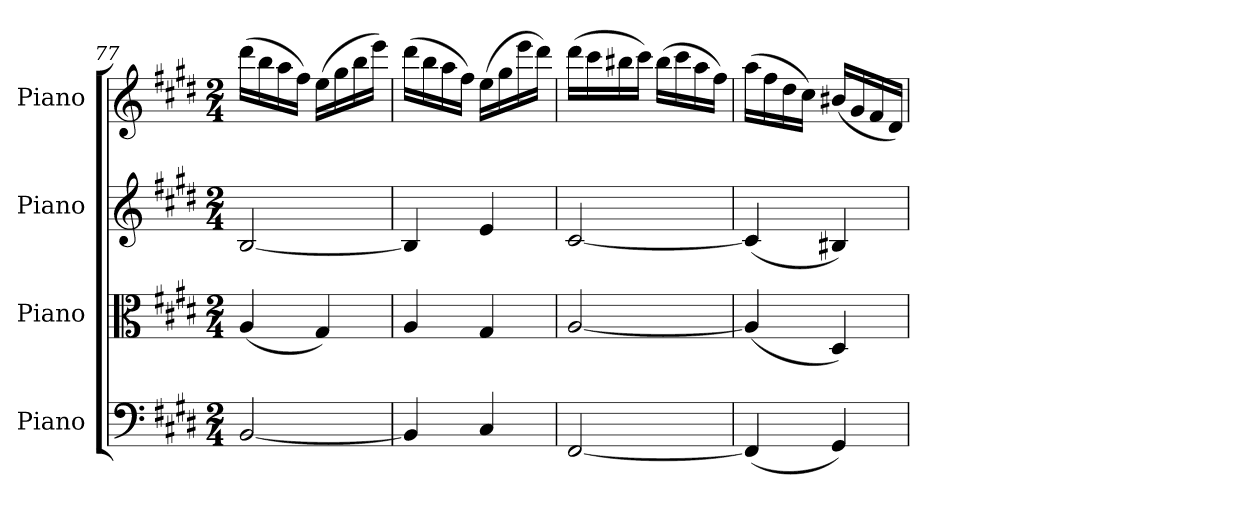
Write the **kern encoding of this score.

**kern	**kern	**kern	**kern
*part4	*part3	*part2	*part1
*staff4	*staff3	*staff2	*staff1
*I"Piano	*I"Piano	*I"Piano	*I"Piano
*I'Pno	*I'Pno	*I'Pno	*I'Pno
*clefF4	*clefC3	*clefG2	*clefG2
*k[f#c#g#d#]	*k[f#c#g#d#]	*k[f#c#g#d#]	*k[f#c#g#d#]
*M2/4	*M2/4	*M2/4	*M2/4
=77	=77	=77	=77
[2BB/	(4A/	[2B/	(16ddd#\LL
.	.	.	16bb\
.	.	.	16aa\
.	.	.	16ff#\JJ)
.	4G#/)	.	(16ee\LL
.	.	.	16gg#\
.	.	.	16bb\
.	.	.	16eee\JJ)
!!LO:LB:g=z
=78	=78	=78	=78
4BB/]	4A/	4B/]	(16ddd#\LL
.	.	.	16bb\
.	.	.	16aa\
.	.	.	16ff#\JJ)
4C#/	4G#/	4e/	(16ee\LL
.	.	.	16gg#\
.	.	.	16eee\
.	.	.	16ddd#\JJ)
=79	=79	=79	=79
[2FF#/	[2A/	[2c#/	(16ddd#\LL
.	.	.	16ccc#\
.	.	.	16bb#X\
.	.	.	16ccc#\JJ)
.	.	.	(16bb#\LL
.	.	.	16ccc#\
.	.	.	16aa\
.	.	.	16ff#\JJ)
=80	=80	=80	=80
(4FF#/]	(4A/]	(4c#/]	(16aa\LL
.	.	.	16ff#\
.	.	.	16dd#\
.	.	.	16cc#\JJ)
4GG#/)	4D#/)	4B#X/)	(16b#X/LL
.	.	.	16g#/
.	.	.	16f#/
.	.	.	16d#/JJ)
=	=	=	=
*-	*-	*-	*-
